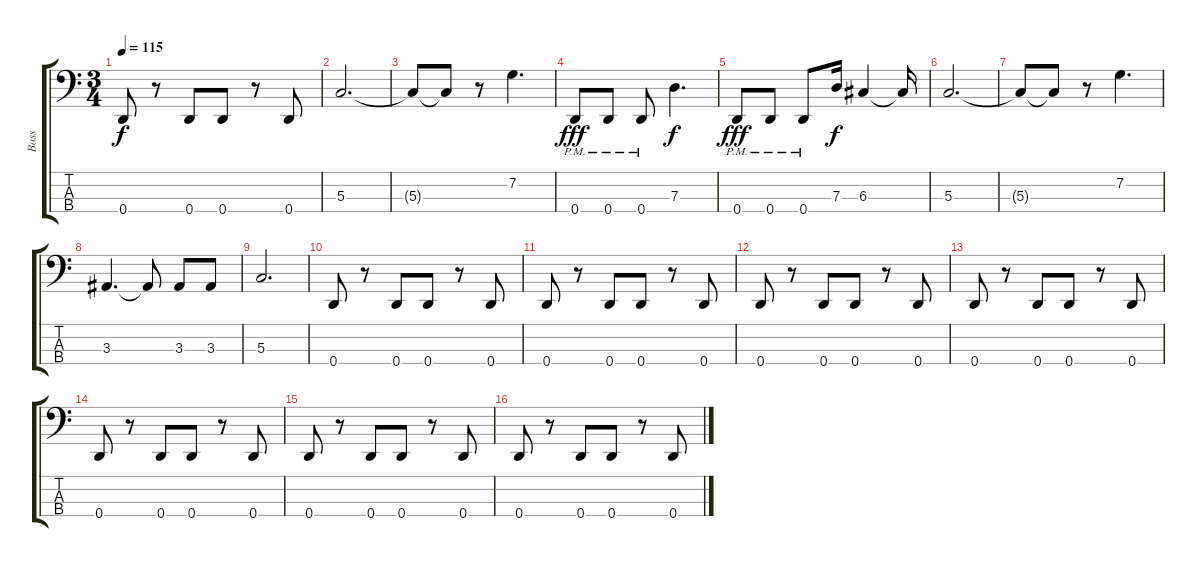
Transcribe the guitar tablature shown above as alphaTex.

\track ("Bass" "Bass") {instrument electricbassfinger}
\staff {score tabs}
\tuning (F2 C2 G1 D1) {hide}
\ts (3 4)
\tempo 115
\clef f4
\ks c
0.4.8{dy f} r.8 0.4.8 0.4.8 r.8 0.4.8 |
5.3.2{d} |
5.3{t}.8 5.3{t}.8 r.8 7.2.4{d} |
0.4{pm}.8{dy fff} 0.4{pm}.8 0.4{pm}.8 7.3.4{d dy f} |
0.4{pm}.8{dy fff} 0.4{pm}.8 0.4{pm}.8 7.3.16{dy f} 6.3.4 6.3{t}.16 |
5.3.2{d} |
5.3{t}.8 5.3{t}.8 r.8 7.2.4{d} |
3.3.4{d} 3.3{t}.8 3.3.8 3.3.8 |
5.3.2{d} |
0.4.8 r.8 0.4.8 0.4.8 r.8 0.4.8 |
0.4.8 r.8 0.4.8 0.4.8 r.8 0.4.8 |
0.4.8 r.8 0.4.8 0.4.8 r.8 0.4.8 |
0.4.8 r.8 0.4.8 0.4.8 r.8 0.4.8 |
0.4.8 r.8 0.4.8 0.4.8 r.8 0.4.8 |
0.4.8 r.8 0.4.8 0.4.8 r.8 0.4.8 |
0.4.8 r.8 0.4.8 0.4.8 r.8 0.4.8
